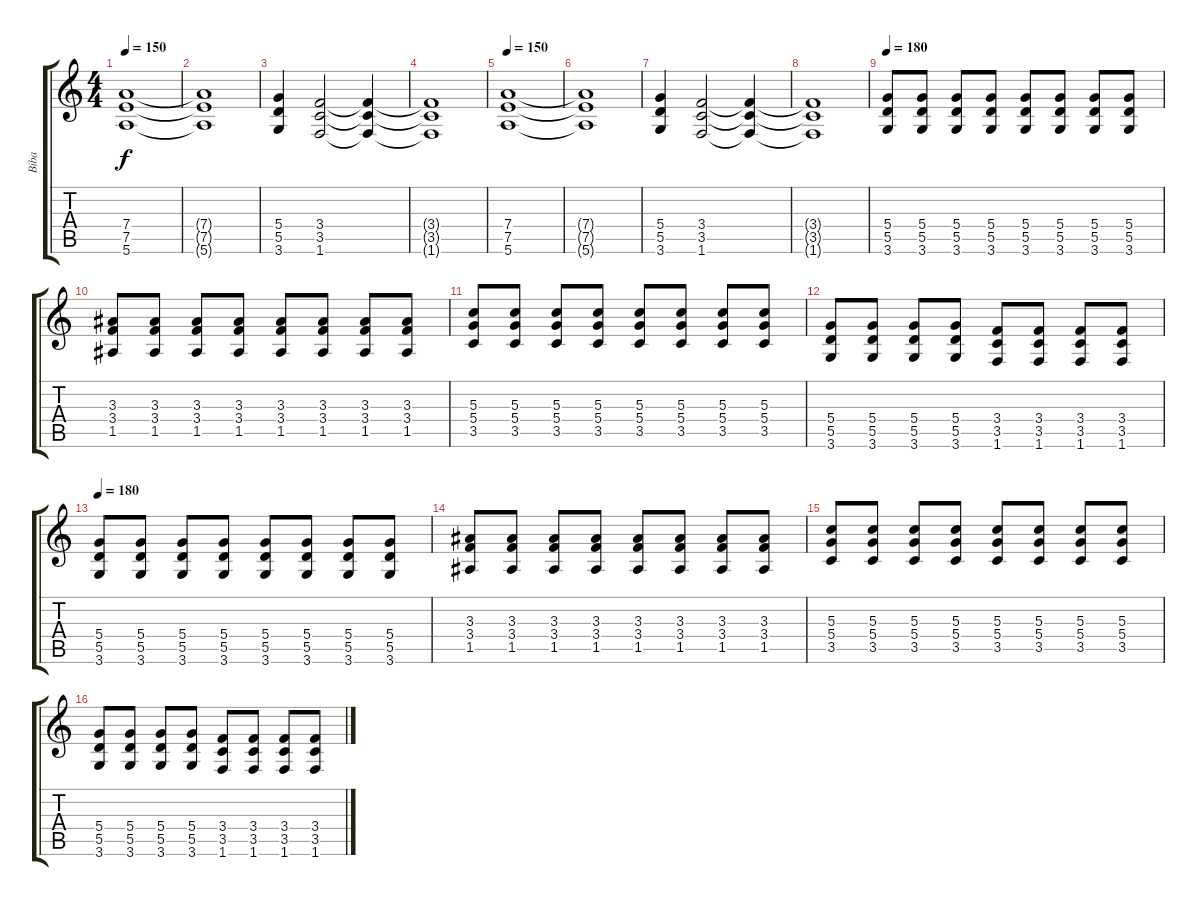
\track ("Biba" "Biba") {instrument distortionguitar}
\staff {score tabs}
\tuning (E4 B3 G3 D3 A2 E2) {hide}
\ts (4 4)
\tempo 150
\clef g2
\ks c
(7.4 7.5 5.6).1{dy f} |
(7.4{t} 7.5{t} 5.6{t}).1 |
(5.4 5.5 3.6).4 (3.4 3.5 1.6).2 (3.4{t} 3.5{t} 1.6{t}).4 |
(3.4{t} 3.5{t} 1.6{t}).1 |
\tempo 150
(7.4 7.5 5.6).1 |
(7.4{t} 7.5{t} 5.6{t}).1 |
(5.4 5.5 3.6).4 (3.4 3.5 1.6).2 (3.4{t} 3.5{t} 1.6{t}).4 |
(3.4{t} 3.5{t} 1.6{t}).1 |
\tempo 180
(5.4 5.5 3.6).8 (5.4 5.5 3.6).8 (5.4 5.5 3.6).8 (5.4 5.5 3.6).8 (5.4 5.5 3.6).8 (5.4 5.5 3.6).8 (5.4 5.5 3.6).8 (5.4 5.5 3.6).8 |
(3.3 3.4 1.5).8 (3.3 3.4 1.5).8 (3.3 3.4 1.5).8 (3.3 3.4 1.5).8 (3.3 3.4 1.5).8 (3.3 3.4 1.5).8 (3.3 3.4 1.5).8 (3.3 3.4 1.5).8 |
(5.3 5.4 3.5).8 (5.3 5.4 3.5).8 (5.3 5.4 3.5).8 (5.3 5.4 3.5).8 (5.3 5.4 3.5).8 (5.3 5.4 3.5).8 (5.3 5.4 3.5).8 (5.3 5.4 3.5).8 |
(5.4 5.5 3.6).8 (5.4 5.5 3.6).8 (5.4 5.5 3.6).8 (5.4 5.5 3.6).8 (3.4 3.5 1.6).8 (3.4 3.5 1.6).8 (3.4 3.5 1.6).8 (3.4 3.5 1.6).8 |
\tempo 180
(5.4 5.5 3.6).8 (5.4 5.5 3.6).8 (5.4 5.5 3.6).8 (5.4 5.5 3.6).8 (5.4 5.5 3.6).8 (5.4 5.5 3.6).8 (5.4 5.5 3.6).8 (5.4 5.5 3.6).8 |
(3.3 3.4 1.5).8 (3.3 3.4 1.5).8 (3.3 3.4 1.5).8 (3.3 3.4 1.5).8 (3.3 3.4 1.5).8 (3.3 3.4 1.5).8 (3.3 3.4 1.5).8 (3.3 3.4 1.5).8 |
(5.3 5.4 3.5).8 (5.3 5.4 3.5).8 (5.3 5.4 3.5).8 (5.3 5.4 3.5).8 (5.3 5.4 3.5).8 (5.3 5.4 3.5).8 (5.3 5.4 3.5).8 (5.3 5.4 3.5).8 |
(5.4 5.5 3.6).8 (5.4 5.5 3.6).8 (5.4 5.5 3.6).8 (5.4 5.5 3.6).8 (3.4 3.5 1.6).8 (3.4 3.5 1.6).8 (3.4 3.5 1.6).8 (3.4 3.5 1.6).8
